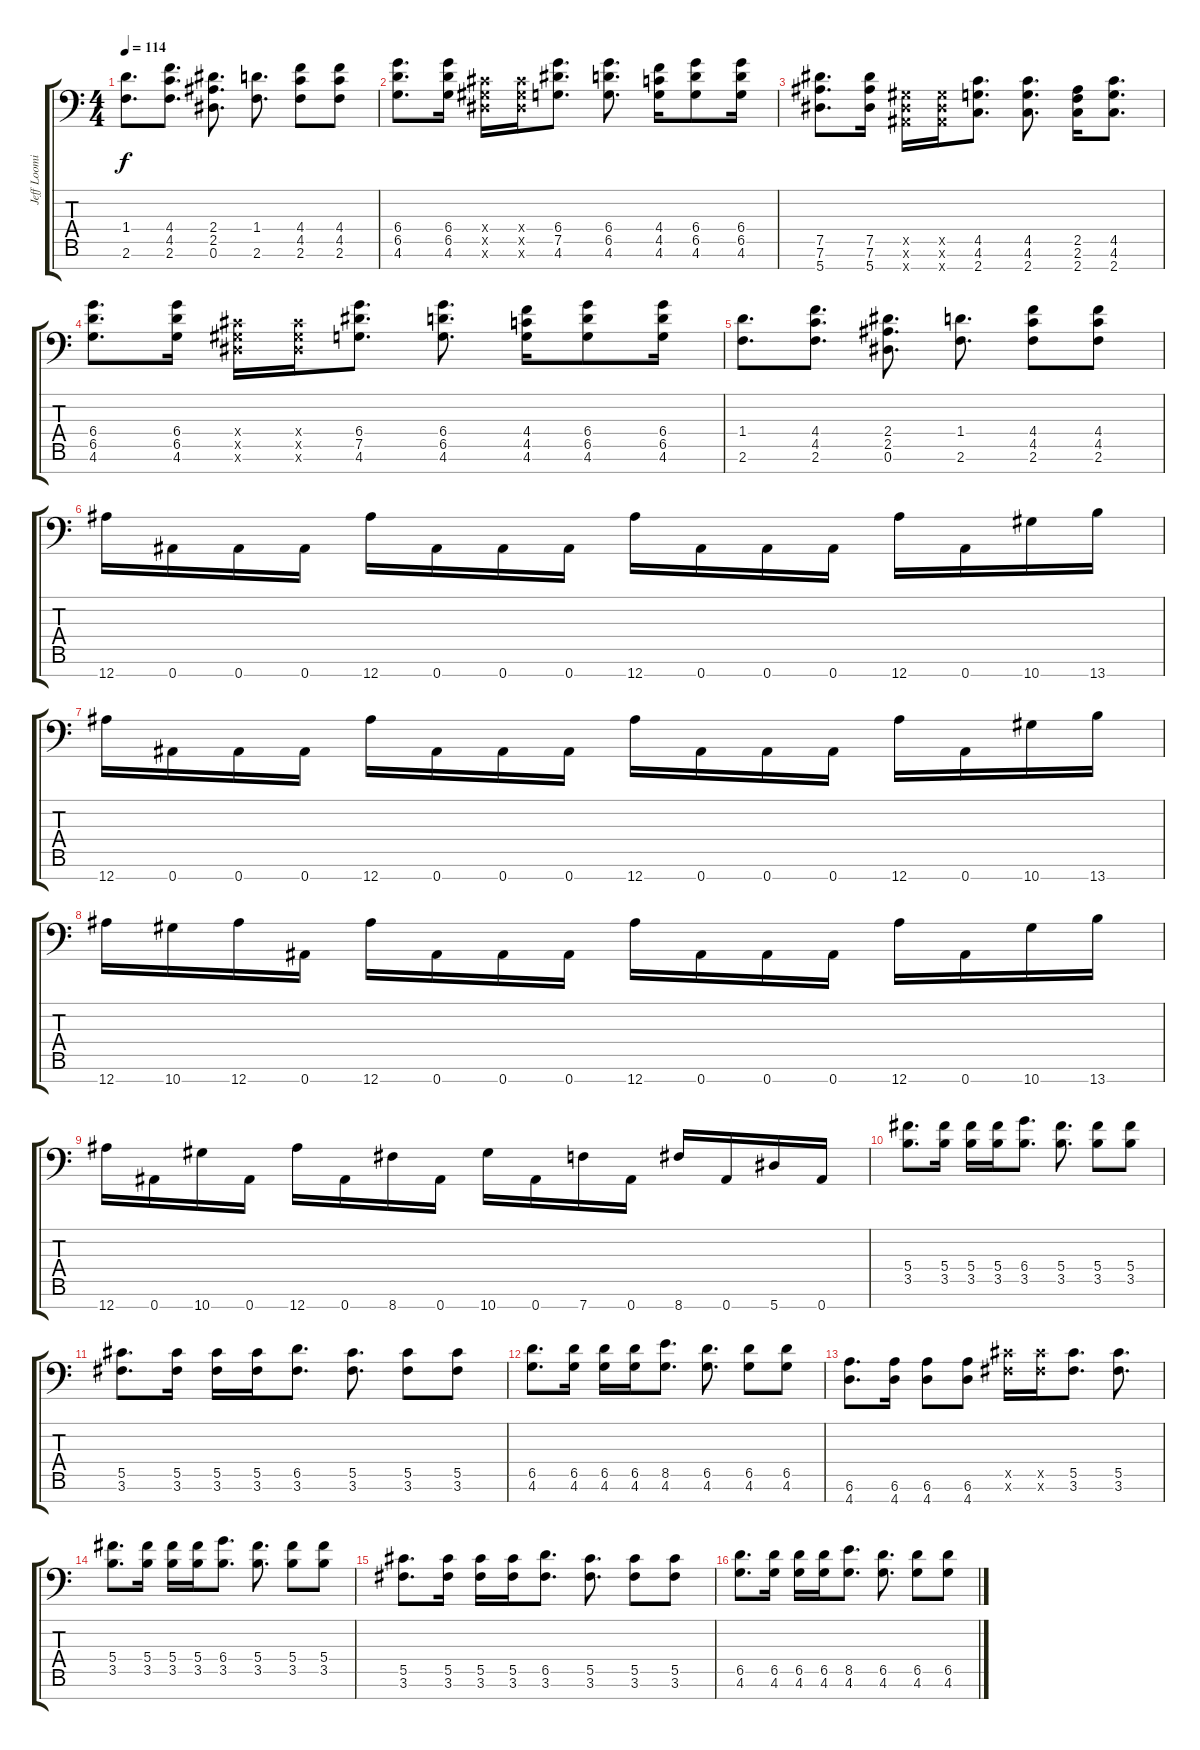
\track ("Jeff Loomis (Rhythm)" "Jeff Loomi") {instrument overdrivenguitar}
\staff {score tabs}
\tuning (Eb4 Bb3 Gb3 Db3 Ab2 Eb2 Bb1) {hide}
\ts (4 4)
\tempo 114
\clef f4
\ks c
(1.4 2.6).8{d dy f} (4.4 4.5 2.6).8{d} (2.4 2.5 0.6).8{d} (1.4 2.6).8{d} (4.4 4.5 2.6).8 (4.4 4.5 2.6).8 |
(6.4 6.5 4.6).8{d} (6.4 6.5 4.6).16 (0.4{x} 0.5{x} 0.6{x}).16 (0.4{x} 0.5{x} 0.6{x}).16 (6.4 7.5 4.6).8{d} (6.4 6.5 4.6).8{d} (4.4 4.5 4.6).16 (6.4 6.5 4.6).8 (6.4 6.5 4.6).16 |
(7.5 7.6 5.7).8{d} (7.5 7.6 5.7).16 (0.5{x} 0.6{x} 0.7{x}).16 (0.5{x} 0.6{x} 0.7{x}).16 (4.5 4.6 2.7).8{d} (4.5 4.6 2.7).8{d} (2.5 2.6 2.7).16 (4.5 4.6 2.7).8{d} |
(6.4 6.5 4.6).8{d} (6.4 6.5 4.6).16 (0.4{x} 0.5{x} 0.6{x}).16 (0.4{x} 0.5{x} 0.6{x}).16 (6.4 7.5 4.6).8{d} (6.4 6.5 4.6).8{d} (4.4 4.5 4.6).16 (6.4 6.5 4.6).8 (6.4 6.5 4.6).16 |
(1.4 2.6).8{d} (4.4 4.5 2.6).8{d} (2.4 2.5 0.6).8{d} (1.4 2.6).8{d} (4.4 4.5 2.6).8 (4.4 4.5 2.6).8 |
12.7.16 0.7.16 0.7.16 0.7.16 12.7.16 0.7.16 0.7.16 0.7.16 12.7.16 0.7.16 0.7.16 0.7.16 12.7.16 0.7.16 10.7.16 13.7.16 |
12.7.16 0.7.16 0.7.16 0.7.16 12.7.16 0.7.16 0.7.16 0.7.16 12.7.16 0.7.16 0.7.16 0.7.16 12.7.16 0.7.16 10.7.16 13.7.16 |
12.7.16 10.7.16 12.7.16 0.7.16 12.7.16 0.7.16 0.7.16 0.7.16 12.7.16 0.7.16 0.7.16 0.7.16 12.7.16 0.7.16 10.7.16 13.7.16 |
12.7.16 0.7.16 10.7.16 0.7.16 12.7.16 0.7.16 8.7.16 0.7.16 10.7.16 0.7.16 7.7.16 0.7.16 8.7.16 0.7.16 5.7.16 0.7.16 |
(5.4 3.5).8{d} (5.4 3.5).16 (5.4 3.5).16 (5.4 3.5).16 (6.4 3.5).8{d} (5.4 3.5).8{d} (5.4 3.5).8 (5.4 3.5).8 |
(5.5 3.6).8{d} (5.5 3.6).16 (5.5 3.6).16 (5.5 3.6).16 (6.5 3.6).8{d} (5.5 3.6).8{d} (5.5 3.6).8 (5.5 3.6).8 |
(6.5 4.6).8{d} (6.5 4.6).16 (6.5 4.6).16 (6.5 4.6).16 (8.5 4.6).8{d} (6.5 4.6).8{d} (6.5 4.6).8 (6.5 4.6).8 |
(6.6 4.7).8{d} (6.6 4.7).16 (6.6 4.7).8 (6.6 4.7).8 (5.5{x} 3.6{x}).16 (5.5{x} 3.6{x}).16 (5.5 3.6).8{d} (5.5 3.6).8{d} |
(5.4 3.5).8{d} (5.4 3.5).16 (5.4 3.5).16 (5.4 3.5).16 (6.4 3.5).8{d} (5.4 3.5).8{d} (5.4 3.5).8 (5.4 3.5).8 |
(5.5 3.6).8{d} (5.5 3.6).16 (5.5 3.6).16 (5.5 3.6).16 (6.5 3.6).8{d} (5.5 3.6).8{d} (5.5 3.6).8 (5.5 3.6).8 |
(6.5 4.6).8{d} (6.5 4.6).16 (6.5 4.6).16 (6.5 4.6).16 (8.5 4.6).8{d} (6.5 4.6).8{d} (6.5 4.6).8 (6.5 4.6).8
